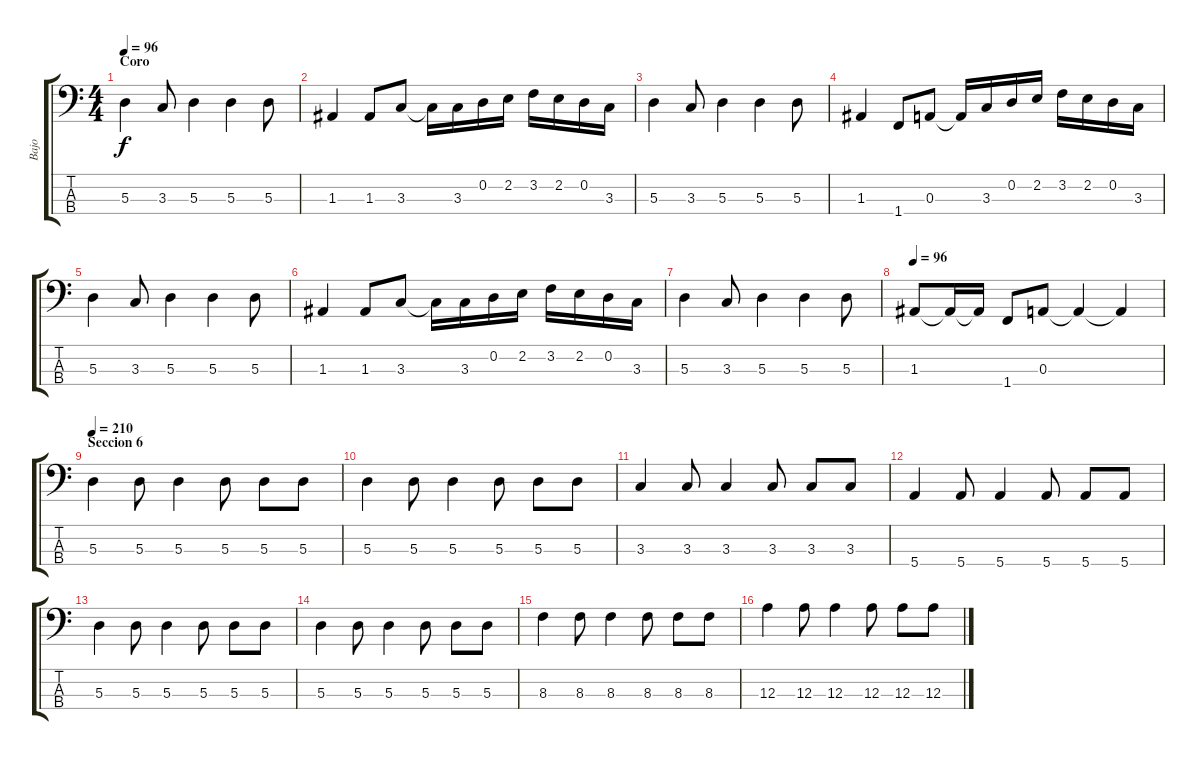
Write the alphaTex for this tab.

\track ("Bajo" "Bajo") {instrument electricbasspick}
\staff {score tabs}
\tuning (G2 D2 A1 E1) {hide}
\ts (4 4)
\section ("" "Coro")
\tempo 96
\clef f4
\ks c
5.3.4{dy f} 3.3.8 5.3.4 5.3.4 5.3.8 |
1.3.4 1.3.8 3.3.8 3.3{t}.16 3.3.16 0.2.16 2.2.16 3.2.16 2.2.16 0.2.16 3.3.16 |
5.3.4 3.3.8 5.3.4 5.3.4 5.3.8 |
1.3.4 1.4.8 0.3.8 0.3{t}.16 3.3.16 0.2.16 2.2.16 3.2.16 2.2.16 0.2.16 3.3.16 |
5.3.4 3.3.8 5.3.4 5.3.4 5.3.8 |
1.3.4 1.3.8 3.3.8 3.3{t}.16 3.3.16 0.2.16 2.2.16 3.2.16 2.2.16 0.2.16 3.3.16 |
5.3.4 3.3.8 5.3.4 5.3.4 5.3.8 |
\tempo 96
1.3.8 1.3{t}.16 1.3{t}.16 1.4.8 0.3.8 0.3{t}.4 0.3{t}.4 |
\section ("" "Seccion 6")
\tempo 210
5.3.4 5.3.8 5.3.4 5.3.8 5.3.8 5.3.8 |
5.3.4 5.3.8 5.3.4 5.3.8 5.3.8 5.3.8 |
3.3.4 3.3.8 3.3.4 3.3.8 3.3.8 3.3.8 |
5.4.4 5.4.8 5.4.4 5.4.8 5.4.8 5.4.8 |
5.3.4 5.3.8 5.3.4 5.3.8 5.3.8 5.3.8 |
5.3.4 5.3.8 5.3.4 5.3.8 5.3.8 5.3.8 |
8.3.4 8.3.8 8.3.4 8.3.8 8.3.8 8.3.8 |
12.3.4 12.3.8 12.3.4 12.3.8 12.3.8 12.3.8
